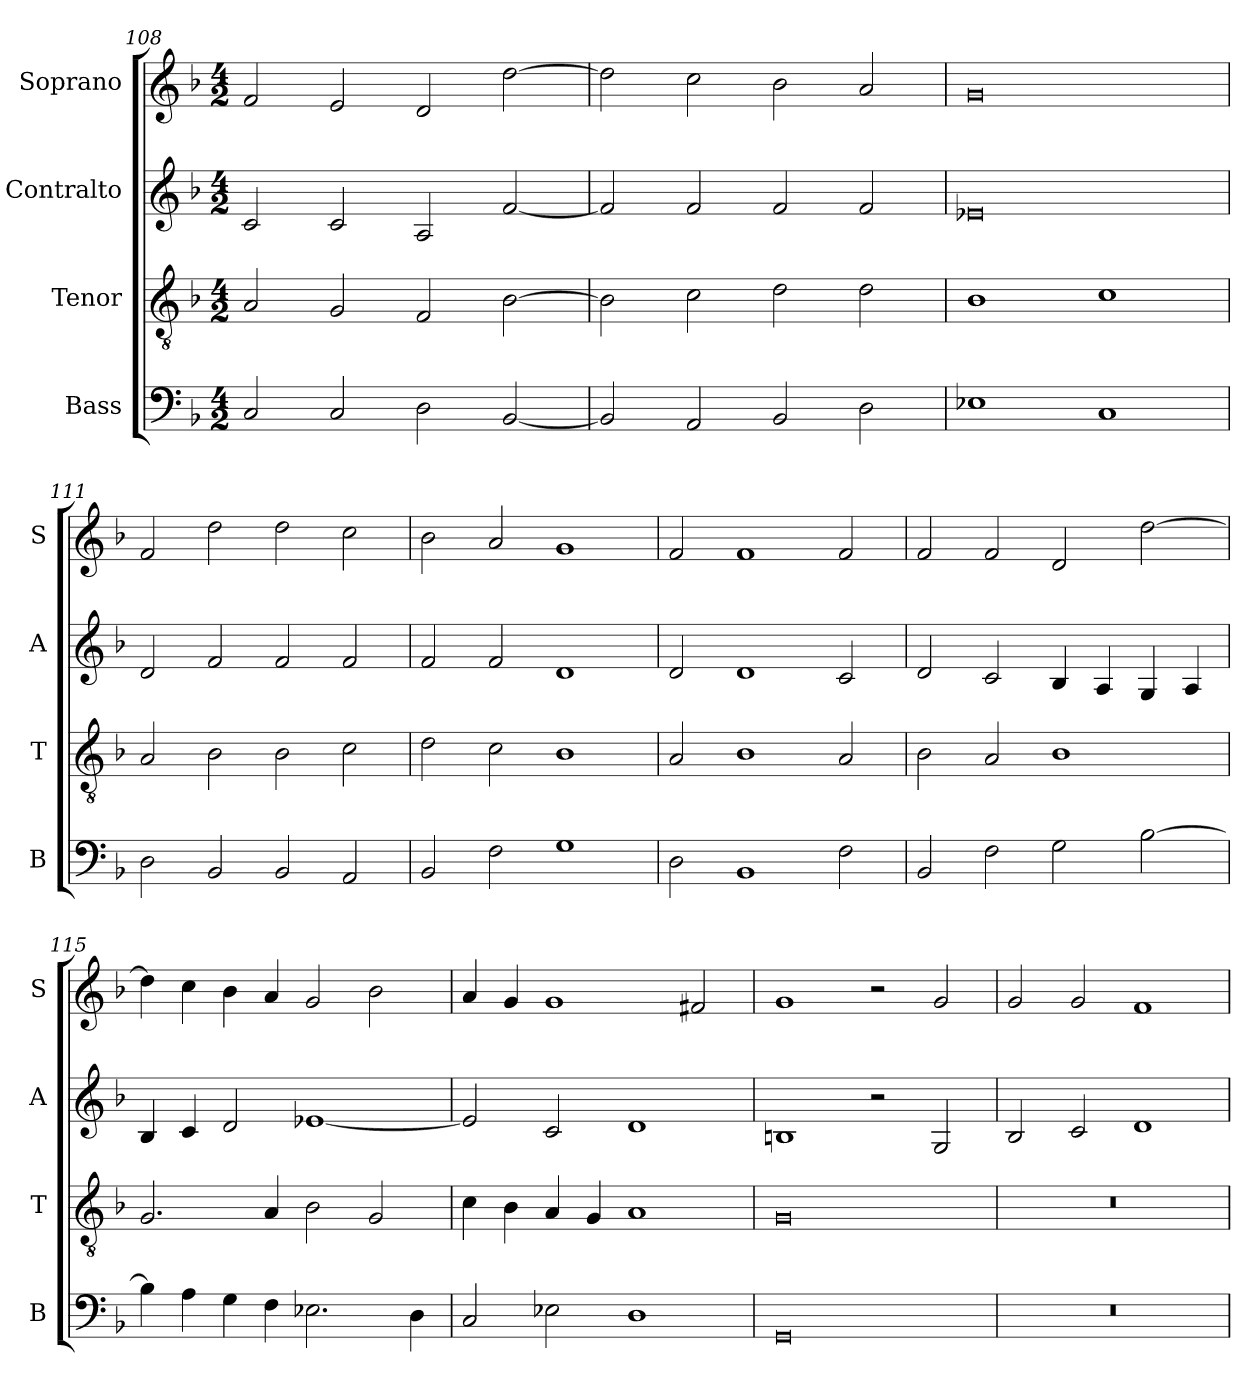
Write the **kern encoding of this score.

**kern	**kern	**kern	**kern
*part4	*part3	*part2	*part1
*staff4	*staff3	*staff2	*staff1
*I"Bass	*I"Tenor	*I"Contralto	*I"Soprano
*I'B	*I'T	*I'A	*I'S
*clefF4	*clefGv2	*clefG2	*clefG2
*k[b-]	*k[b-]	*k[b-]	*k[b-]
*G:dor	*G:dor	*G:dor	*G:dor
*M4/2	*M4/2	*M4/2	*M4/2
=108	=108	=108	=108
2C	2A	2c	2f
2C	2G	2c	2e
2D	2F	2A	2d
[2BB-	[2B-	[2f	[2dd
=109	=109	=109	=109
2BB-]	2B-]	2f]	2dd]
2AA	2c	2f	2cc
2BB-	2d	2f	2b-
2D	2d	2f	2a
=110	=110	=110	=110
1E-X	1B-	0e-X	0g
1C	1c	.	.
=111	=111	=111	=111
2D	2A	2d	2f
2BB-	2B-	2f	2dd
2BB-	2B-	2f	2dd
2AA	2c	2f	2cc
=112	=112	=112	=112
2BB-	2d	2f	2b-
2F	2c	2f	2a
1G	1B-	1d	1g
=113	=113	=113	=113
2D	2A	2d	2f
1BB-	1B-	1d	1f
2F	2A	2c	2f
=114	=114	=114	=114
2BB-	2B-	2d	2f
2F	2A	2c	2f
2G	1B-	4B-	2d
.	.	4A	.
[2B-	.	4G	[2dd
.	.	4A	.
=115	=115	=115	=115
4B-]	2.G	4B-	4dd]
4A	.	4c	4cc
4G	.	2d	4b-
4F	4A	.	4a
2.E-X	2B-	[1e-X	2g
.	2G	.	2b-
4D	.	.	.
=116	=116	=116	=116
2C	4c	2e-]	4a
.	4B-	.	4g
2E-X	4A	2c	1g
.	4G	.	.
1D	1A	1d	.
.	.	.	2f#X
=117	=117	=117	=117
0GG	0G	1Bn	1g
.	.	2r	2r
.	.	2G	2g
=118	=118	=118	=118
0r	0r	2B-	2g
.	.	2c	2g
.	.	1d	1f
=	=	=	=
*-	*-	*-	*-
